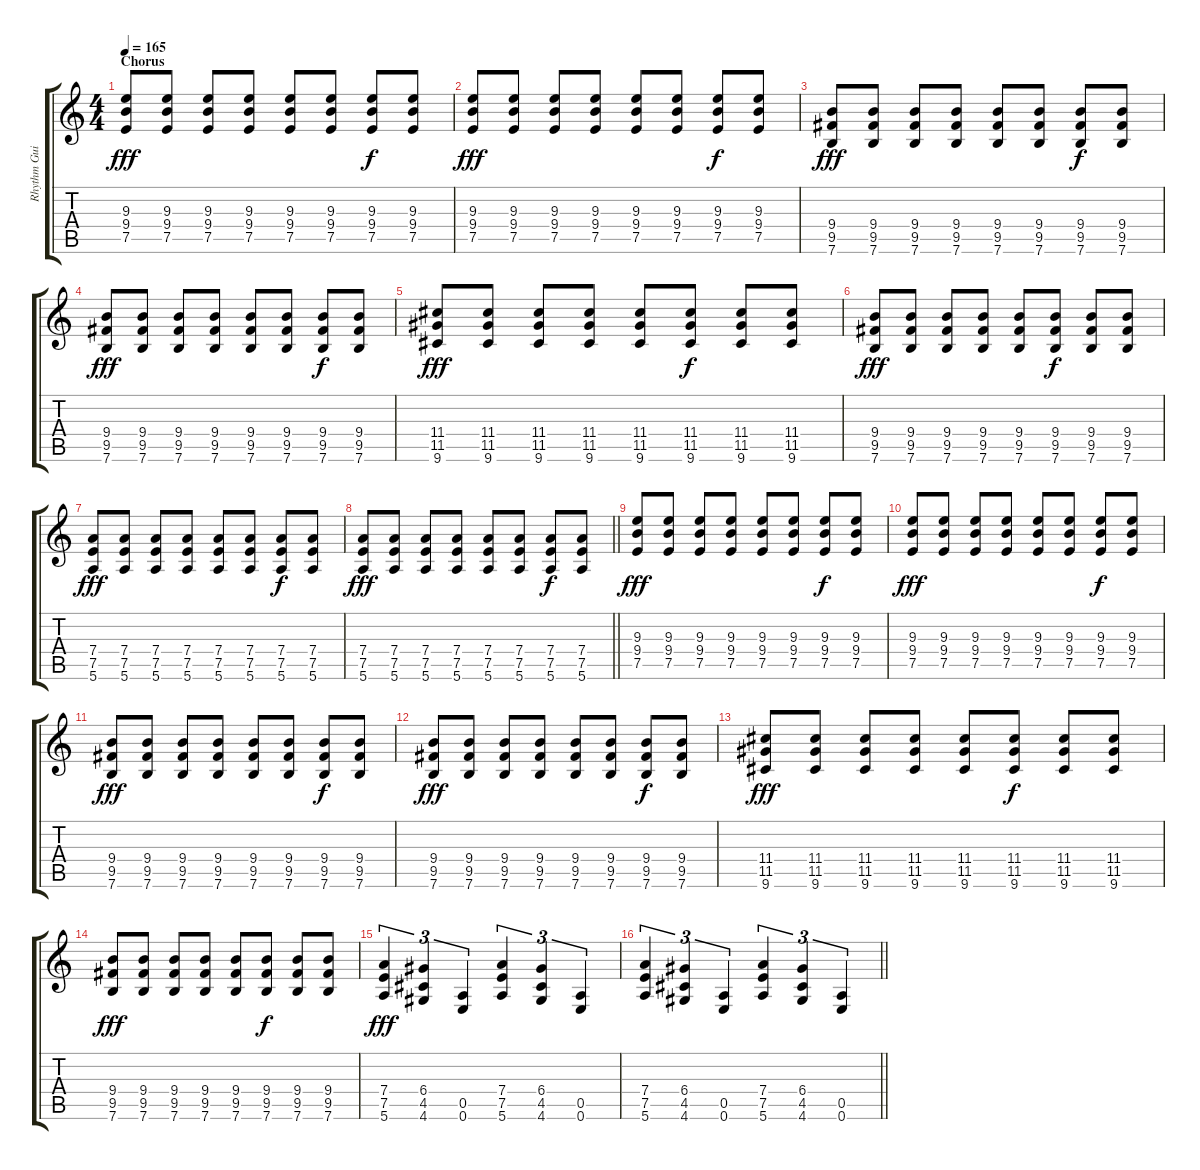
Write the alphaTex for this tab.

\track ("Rhythm Guitar" "Rhythm Gui") {instrument overdrivenguitar}
\staff {score tabs}
\tuning (E4 B3 G3 D3 A2 E2) {hide}
\ts (4 4)
\section ("" "Chorus")
\tempo 165
\clef g2
\ks c
(9.3 9.4 7.5).8{dy fff} (9.3 9.4 7.5).8 (9.3 9.4 7.5).8 (9.3 9.4 7.5).8 (9.3 9.4 7.5).8 (9.3 9.4 7.5).8 (9.3 9.4 7.5).8{dy f} (9.3 9.4 7.5).8 |
(9.3 9.4 7.5).8{dy fff} (9.3 9.4 7.5).8 (9.3 9.4 7.5).8 (9.3 9.4 7.5).8 (9.3 9.4 7.5).8 (9.3 9.4 7.5).8 (9.3 9.4 7.5).8{dy f} (9.3 9.4 7.5).8 |
(9.4 9.5 7.6).8{dy fff} (9.4 9.5 7.6).8 (9.4 9.5 7.6).8 (9.4 9.5 7.6).8 (9.4 9.5 7.6).8 (9.4 9.5 7.6).8 (9.4 9.5 7.6).8{dy f} (9.4 9.5 7.6).8 |
(9.4 9.5 7.6).8{dy fff} (9.4 9.5 7.6).8 (9.4 9.5 7.6).8 (9.4 9.5 7.6).8 (9.4 9.5 7.6).8 (9.4 9.5 7.6).8 (9.4 9.5 7.6).8{dy f} (9.4 9.5 7.6).8 |
(11.4 11.5 9.6).8{dy fff} (11.4 11.5 9.6).8 (11.4 11.5 9.6).8 (11.4 11.5 9.6).8 (11.4 11.5 9.6).8 (11.4 11.5 9.6).8{dy f} (11.4 11.5 9.6).8 (11.4 11.5 9.6).8 |
(9.4 9.5 7.6).8{dy fff} (9.4 9.5 7.6).8 (9.4 9.5 7.6).8 (9.4 9.5 7.6).8 (9.4 9.5 7.6).8 (9.4 9.5 7.6).8{dy f} (9.4 9.5 7.6).8 (9.4 9.5 7.6).8 |
(7.4 7.5 5.6).8{dy fff} (7.4 7.5 5.6).8 (7.4 7.5 5.6).8 (7.4 7.5 5.6).8 (7.4 7.5 5.6).8 (7.4 7.5 5.6).8 (7.4 7.5 5.6).8{dy f} (7.4 7.5 5.6).8 |
\barLineRight lightlight
(7.4 7.5 5.6).8{dy fff} (7.4 7.5 5.6).8 (7.4 7.5 5.6).8 (7.4 7.5 5.6).8 (7.4 7.5 5.6).8 (7.4 7.5 5.6).8 (7.4 7.5 5.6).8{dy f} (7.4 7.5 5.6).8 |
(9.3 9.4 7.5).8{dy fff} (9.3 9.4 7.5).8 (9.3 9.4 7.5).8 (9.3 9.4 7.5).8 (9.3 9.4 7.5).8 (9.3 9.4 7.5).8 (9.3 9.4 7.5).8{dy f} (9.3 9.4 7.5).8 |
(9.3 9.4 7.5).8{dy fff} (9.3 9.4 7.5).8 (9.3 9.4 7.5).8 (9.3 9.4 7.5).8 (9.3 9.4 7.5).8 (9.3 9.4 7.5).8 (9.3 9.4 7.5).8{dy f} (9.3 9.4 7.5).8 |
(9.4 9.5 7.6).8{dy fff} (9.4 9.5 7.6).8 (9.4 9.5 7.6).8 (9.4 9.5 7.6).8 (9.4 9.5 7.6).8 (9.4 9.5 7.6).8 (9.4 9.5 7.6).8{dy f} (9.4 9.5 7.6).8 |
(9.4 9.5 7.6).8{dy fff} (9.4 9.5 7.6).8 (9.4 9.5 7.6).8 (9.4 9.5 7.6).8 (9.4 9.5 7.6).8 (9.4 9.5 7.6).8 (9.4 9.5 7.6).8{dy f} (9.4 9.5 7.6).8 |
(11.4 11.5 9.6).8{dy fff} (11.4 11.5 9.6).8 (11.4 11.5 9.6).8 (11.4 11.5 9.6).8 (11.4 11.5 9.6).8 (11.4 11.5 9.6).8{dy f} (11.4 11.5 9.6).8 (11.4 11.5 9.6).8 |
(9.4 9.5 7.6).8{dy fff} (9.4 9.5 7.6).8 (9.4 9.5 7.6).8 (9.4 9.5 7.6).8 (9.4 9.5 7.6).8 (9.4 9.5 7.6).8{dy f} (9.4 9.5 7.6).8 (9.4 9.5 7.6).8 |
(7.4 7.5 5.6).4{tu (3 2) dy fff} (6.4 4.5 4.6).4{tu (3 2)} (0.5 0.6).4{tu (3 2)} (7.4 7.5 5.6).4{tu (3 2)} (6.4 4.5 4.6).4{tu (3 2)} (0.5 0.6).4{tu (3 2)} |
\barLineRight lightlight
(7.4 7.5 5.6).4{tu (3 2)} (6.4 4.5 4.6).4{tu (3 2)} (0.5 0.6).4{tu (3 2)} (7.4 7.5 5.6).4{tu (3 2)} (6.4 4.5 4.6).4{tu (3 2)} (0.5 0.6).4{tu (3 2)}
